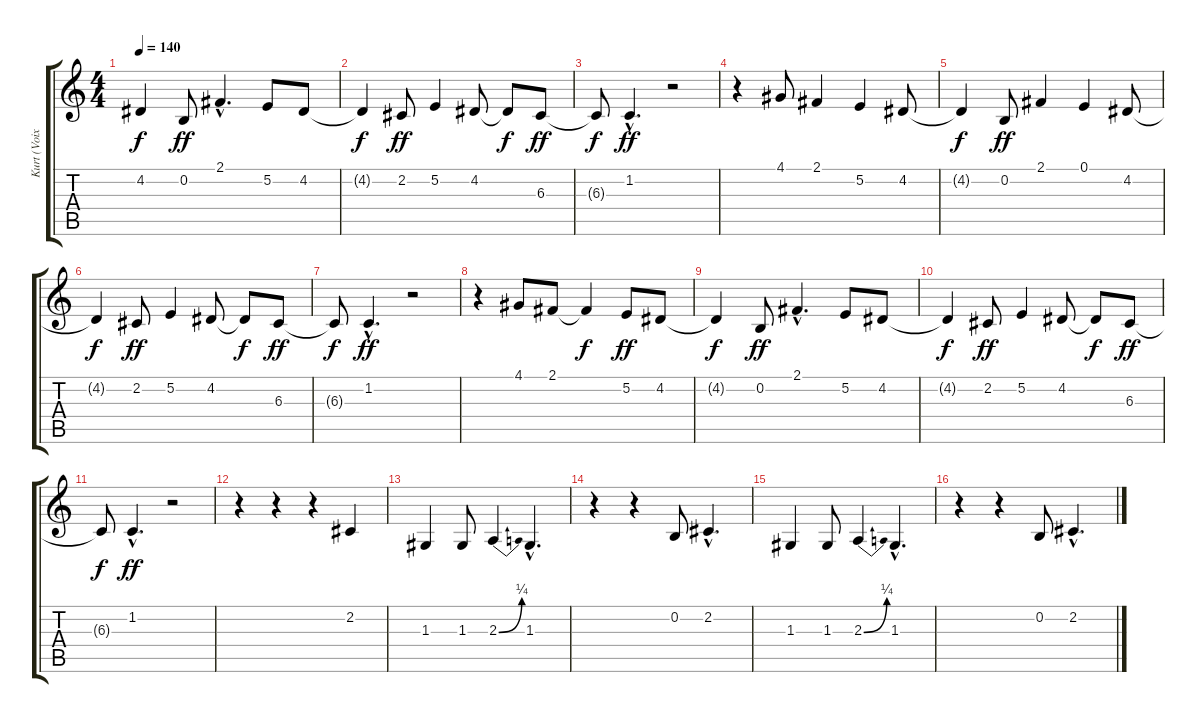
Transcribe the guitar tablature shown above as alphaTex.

\track ("Kurt (Voix)" "Kurt (Voix") {instrument tenorsax}
\staff {score tabs}
\tuning (E4 B3 G3 D3 A2 E2) {hide}
\ts (4 4)
\tempo 140
\clef g2
\ks c
4.2{t}.4{dy f} 0.2.8{dy ff} 2.1{hac}.4{d} 5.2.8 4.2.8 |
4.2{t}.4{dy f} 2.2.8{dy ff} 5.2.4 4.2.8 4.2{t}.8{dy f} 6.3.8{dy ff} |
6.3{t}.8{dy f} 1.2{hac}.4{d dy ff} r.2 |
r.4 4.1.8 2.1.4 5.2.4 4.2.8 |
4.2{t}.4{dy f} 0.2.8{dy ff} 2.1.4 0.1.4 4.2.8 |
4.2{t}.4{dy f} 2.2.8{dy ff} 5.2.4 4.2.8 4.2{t}.8{dy f} 6.3.8{dy ff} |
6.3{t}.8{dy f} 1.2{hac}.4{d dy ff} r.2 |
r.4 4.1.8 2.1.8 2.1{t}.4{dy f} 5.2.8{dy ff} 4.2.8 |
4.2{t}.4{dy f} 0.2.8{dy ff} 2.1{hac}.4{d} 5.2.8 4.2.8 |
4.2{t}.4{dy f} 2.2.8{dy ff} 5.2.4 4.2.8 4.2{t}.8{dy f} 6.3.8{dy ff} |
6.3{t}.8{dy f} 1.2{hac}.4{d dy ff} r.2 |
r.4 r.4 r.4 2.2.4 |
1.3.4 1.3.8 2.3{be (bend 0 0 60 1)}.4 1.3{hac}.4{d} |
r.4 r.4 0.2.8 2.2{hac}.4{d} |
1.3.4 1.3.8 2.3{be (bend 0 0 60 1)}.4 1.3{hac}.4{d} |
r.4 r.4 0.2.8 2.2{hac}.4{d}
